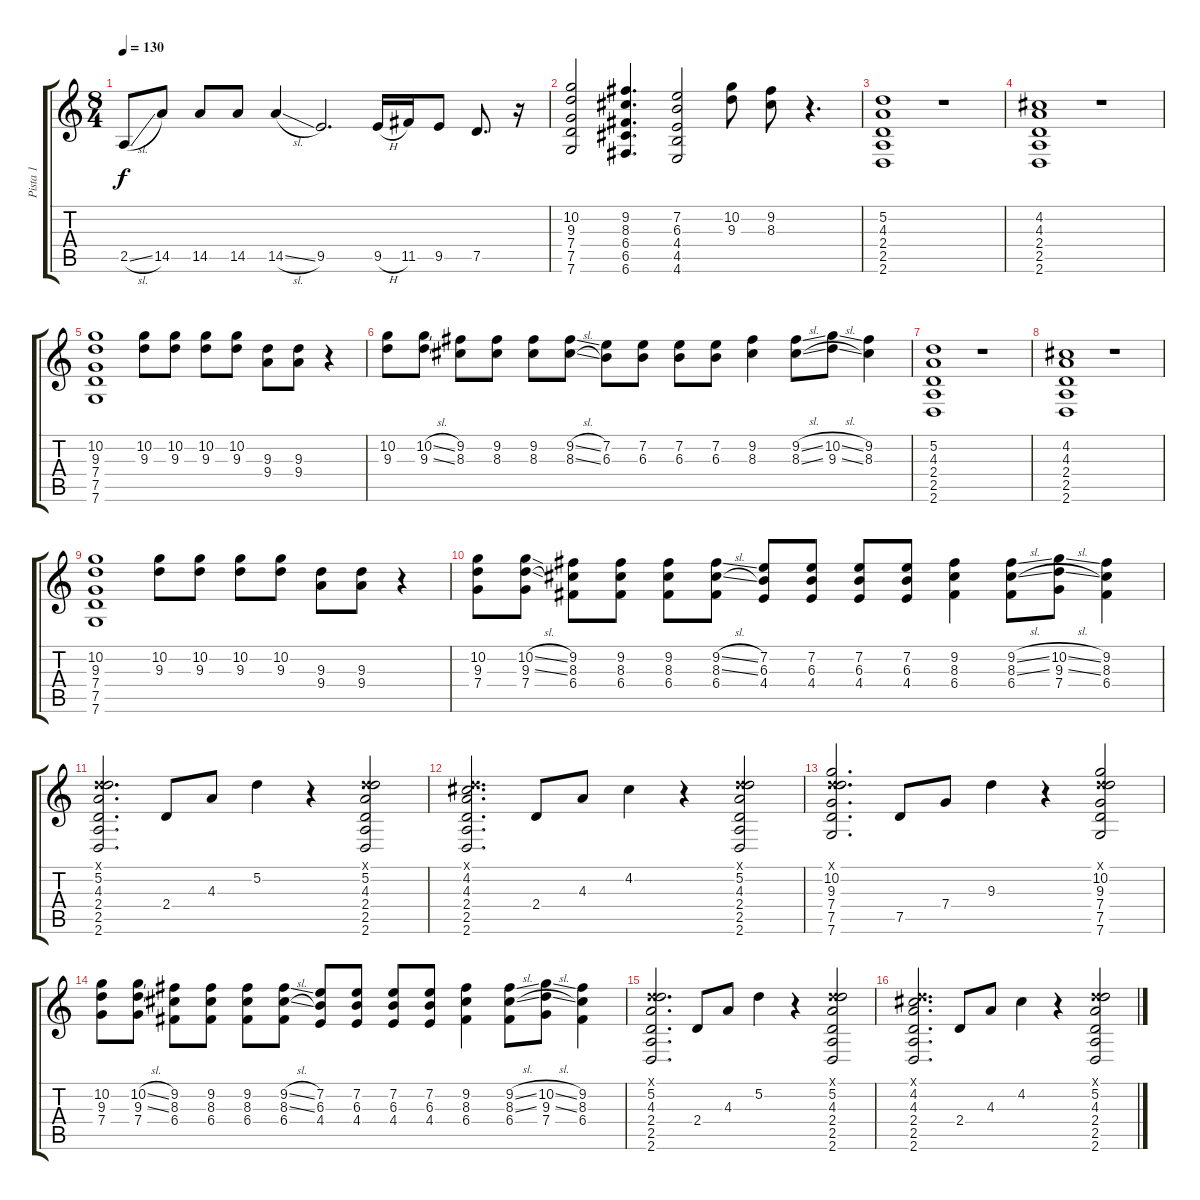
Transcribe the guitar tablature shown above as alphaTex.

\track ("Pista 1" "Pista 1") {instrument acousticguitarnylon}
\staff {score tabs}
\tuning (D4 A3 F3 C3 G2 C2) {hide}
\ts (8 4)
\tempo 130
\clef g2
\ks c
2.5{sl}.8{dy f} 14.5.8 14.5.8 14.5.8 14.5{sl}.4 9.5.2{d} 9.5{h}.16 11.5.16 9.5.8 7.5.8{d} r.16 |
(10.2 9.3 7.4 7.5 7.6).2 (9.2 8.3 6.4 6.5 6.6).4{d} (7.2 6.3 4.4 4.5 4.6).2 (10.2 9.3).8 (9.2 8.3).8 r.4{d} |
(5.2 4.3 2.4 2.5 2.6).1 r.1 |
(4.2 4.3 2.4 2.5 2.6).1 r.1 |
(10.2 9.3 7.4 7.5 7.6).1 (10.2 9.3).8 (10.2 9.3).8 (10.2 9.3).8 (10.2 9.3).8 (9.3 9.4).8 (9.3 9.4).8 r.4 |
(10.2 9.3).8 (10.2{sl} 9.3{sl}).8 (9.2 8.3).8 (9.2 8.3).8 (9.2 8.3).8 (9.2{sl} 8.3{sl}).8 (7.2 6.3).8 (7.2 6.3).8 (7.2 6.3).8 (7.2 6.3).8 (9.2 8.3).4 (9.2{sl} 8.3{sl}).8 (10.2{sl} 9.3{sl}).8 (9.2 8.3).4 |
(5.2 4.3 2.4 2.5 2.6).1 r.1 |
(4.2 4.3 2.4 2.5 2.6).1 r.1 |
(10.2 9.3 7.4 7.5 7.6).1 (10.2 9.3).8 (10.2 9.3).8 (10.2 9.3).8 (10.2 9.3).8 (9.3 9.4).8 (9.3 9.4).8 r.4 |
(10.2 9.3 7.4).8 (10.2{sl} 9.3{sl} 7.4).8 (9.2 8.3 6.4).8 (9.2 8.3 6.4).8 (9.2 8.3 6.4).8 (9.2{sl} 8.3{sl} 6.4).8 (7.2 6.3 4.4).8 (7.2 6.3 4.4).8 (7.2 6.3 4.4).8 (7.2 6.3 4.4).8 (9.2 8.3 6.4).4 (9.2{sl} 8.3{sl} 6.4).8 (10.2{sl} 9.3{sl} 7.4).8 (9.2 8.3 6.4).4 |
(0.1{x} 5.2 4.3 2.4 2.5 2.6).2{d} 2.4.8 4.3.8 5.2.4 r.4 (0.1{x} 5.2 4.3 2.4 2.5 2.6).2 |
(0.1{x} 4.2 4.3 2.4 2.5 2.6).2{d} 2.4.8 4.3.8 4.2.4 r.4 (0.1{x} 5.2 4.3 2.4 2.5 2.6).2 |
(0.1{x} 10.2 9.3 7.4 7.5 7.6).2{d} 7.5.8 7.4.8 9.3.4 r.4 (0.1{x} 10.2 9.3 7.4 7.5 7.6).2 |
(10.2 9.3 7.4).8 (10.2{sl} 9.3{sl} 7.4).8 (9.2 8.3 6.4).8 (9.2 8.3 6.4).8 (9.2 8.3 6.4).8 (9.2{sl} 8.3{sl} 6.4).8 (7.2 6.3 4.4).8 (7.2 6.3 4.4).8 (7.2 6.3 4.4).8 (7.2 6.3 4.4).8 (9.2 8.3 6.4).4 (9.2{sl} 8.3{sl} 6.4).8 (10.2{sl} 9.3{sl} 7.4).8 (9.2 8.3 6.4).4 |
(0.1{x} 5.2 4.3 2.4 2.5 2.6).2{d} 2.4.8 4.3.8 5.2.4 r.4 (0.1{x} 5.2 4.3 2.4 2.5 2.6).2 |
(0.1{x} 4.2 4.3 2.4 2.5 2.6).2{d} 2.4.8 4.3.8 4.2.4 r.4 (0.1{x} 5.2 4.3 2.4 2.5 2.6).2
